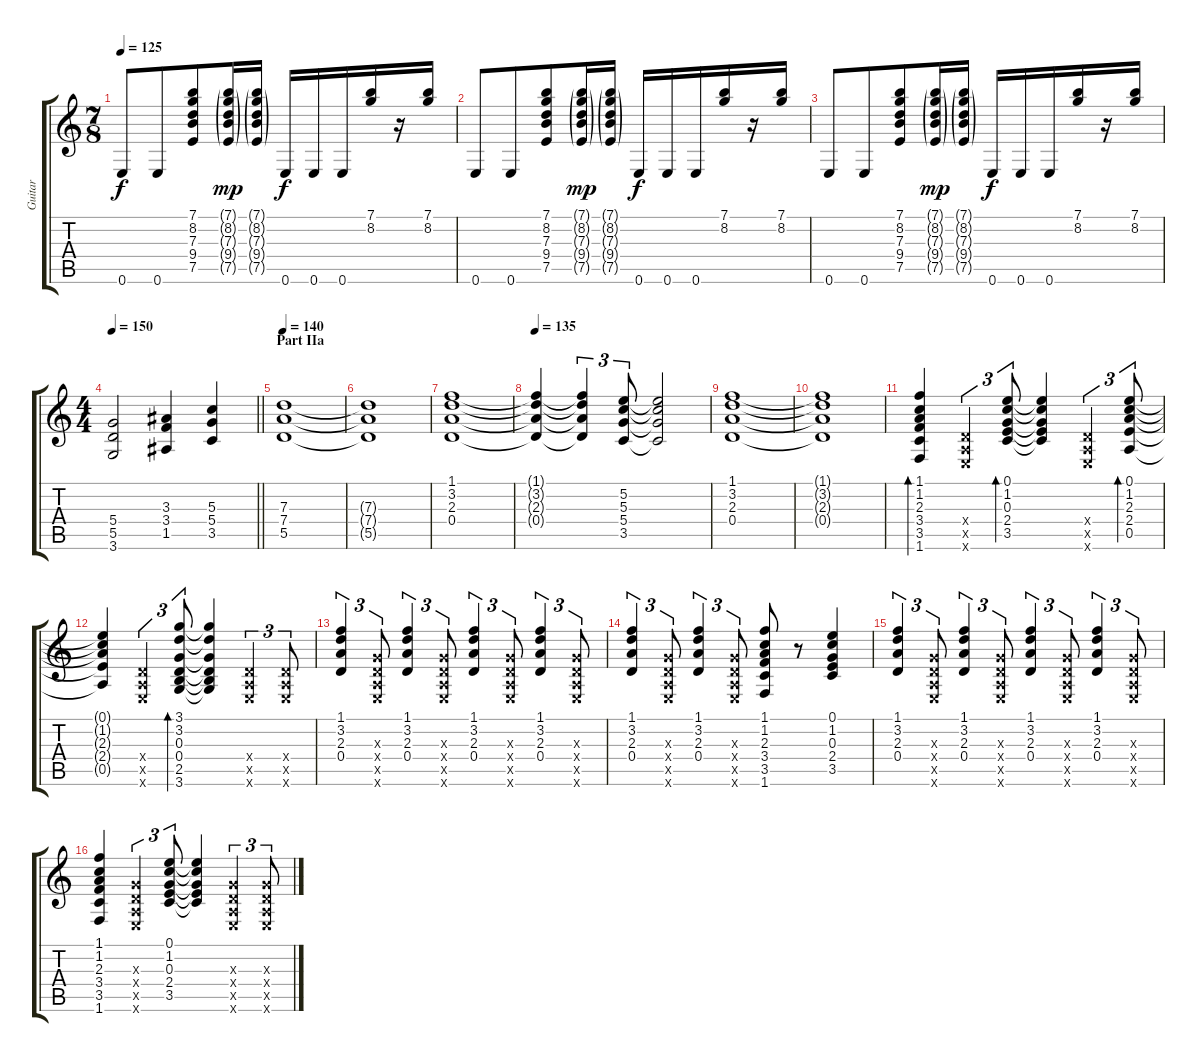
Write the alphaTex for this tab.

\track ("Guitar" "Guitar") {instrument acousticguitarsteel}
\staff {score tabs}
\tuning (E4 B3 G3 D3 A2 E2) {hide}
\ts (7 8)
\tempo 125
\clef g2
\ks c
0.6.8{dy f} 0.6.8 (7.1 8.2 7.3 9.4 7.5).8 (7.1{g} 8.2{g} 7.3{g} 9.4{g} 7.5{g}).16{dy mp} (7.1{g} 8.2{g} 7.3{g} 9.4{g} 7.5{g}).16 0.6.16{dy f} 0.6.16 0.6.16 (7.1 8.2).16 r.16 (7.1 8.2).16 |
0.6.8 0.6.8 (7.1 8.2 7.3 9.4 7.5).8 (7.1{g} 8.2{g} 7.3{g} 9.4{g} 7.5{g}).16{dy mp} (7.1{g} 8.2{g} 7.3{g} 9.4{g} 7.5{g}).16 0.6.16{dy f} 0.6.16 0.6.16 (7.1 8.2).16 r.16 (7.1 8.2).16 |
0.6.8 0.6.8 (7.1 8.2 7.3 9.4 7.5).8 (7.1{g} 8.2{g} 7.3{g} 9.4{g} 7.5{g}).16{dy mp} (7.1{g} 8.2{g} 7.3{g} 9.4{g} 7.5{g}).16 0.6.16{dy f} 0.6.16 0.6.16 (7.1 8.2).16 r.16 (7.1 8.2).16 |
\ts (4 4)
\tempo 150
\barLineRight lightlight
(5.4 5.5 3.6).2 (3.3 3.4 1.5).4 (5.3 5.4 3.5).4 |
\section ("" "Part IIa")
\tempo 140
(7.3 7.4 5.5).1 |
(7.3{t} 7.4{t} 5.5{t}).1 |
(1.1 3.2 2.3 0.4).1 |
\tempo 135
(1.1{t} 3.2{t} 2.3{t} 0.4{t}).4 (1.1{t} 3.2{t} 2.3{t} 0.4{t}).4{tu (3 2)} (5.2 5.3 5.4 3.5).8{tu (3 2)} (5.2{t} 5.3{t} 5.4{t} 3.5{t}).2 |
(1.1 3.2 2.3 0.4).1 |
(1.1{t} 3.2{t} 2.3{t} 0.4{t}).1 |
(1.1 1.2 2.3 3.4 3.5 1.6).4{bd 60} (0.4{x} 0.5{x} 0.6{x}).4{tu (3 2)} (0.1 1.2 0.3 2.4 3.5).8{tu (3 2) bd 60} (0.1{t} 1.2{t} 0.3{t} 2.4{t} 3.5{t}).4 (0.4{x} 0.5{x} 0.6{x}).4{tu (3 2)} (0.1 1.2 2.3 2.4 0.5).8{tu (3 2) bd 60} |
(0.1{t} 1.2{t} 2.3{t} 2.4{t} 0.5{t}).4 (0.4{x} 0.5{x} 0.6{x}).4{tu (3 2)} (3.1 3.2 0.3 0.4 2.5 3.6).8{tu (3 2) bd 60} (3.1{t} 3.2{t} 0.3{t} 0.4{t} 2.5{t} 3.6{t}).4 (0.4{x} 0.5{x} 0.6{x}).4{tu (3 2)} (0.4{x} 0.5{x} 0.6{x}).8{tu (3 2)} |
(1.1 3.2 2.3 0.4).4{tu (3 2)} (0.3{x} 0.4{x} 0.5{x} 0.6{x}).8{tu (3 2)} (1.1 3.2 2.3 0.4).4{tu (3 2)} (0.3{x} 0.4{x} 0.5{x} 0.6{x}).8{tu (3 2)} (1.1 3.2 2.3 0.4).4{tu (3 2)} (0.3{x} 0.4{x} 0.5{x} 0.6{x}).8{tu (3 2)} (1.1 3.2 2.3 0.4).4{tu (3 2)} (0.3{x} 0.4{x} 0.5{x} 0.6{x}).8{tu (3 2)} |
(1.1 3.2 2.3 0.4).4{tu (3 2)} (0.3{x} 0.4{x} 0.5{x} 0.6{x}).8{tu (3 2)} (1.1 3.2 2.3 0.4).4{tu (3 2)} (0.3{x} 0.4{x} 0.5{x} 0.6{x}).8{tu (3 2)} (1.1 1.2 2.3 3.4 3.5 1.6).8 r.8 (0.1 1.2 0.3 2.4 3.5).4 |
(1.1 3.2 2.3 0.4).4{tu (3 2)} (0.3{x} 0.4{x} 0.5{x} 0.6{x}).8{tu (3 2)} (1.1 3.2 2.3 0.4).4{tu (3 2)} (0.3{x} 0.4{x} 0.5{x} 0.6{x}).8{tu (3 2)} (1.1 3.2 2.3 0.4).4{tu (3 2)} (0.3{x} 0.4{x} 0.5{x} 0.6{x}).8{tu (3 2)} (1.1 3.2 2.3 0.4).4{tu (3 2)} (0.3{x} 0.4{x} 0.5{x} 0.6{x}).8{tu (3 2)} |
(1.1 1.2 2.3 3.4 3.5 1.6).4 (0.3{x} 0.4{x} 0.5{x} 0.6{x}).4{tu (3 2)} (0.1 1.2 0.3 2.4 3.5).8{tu (3 2)} (0.1{t} 1.2{t} 0.3{t} 2.4{t} 3.5{t}).4 (0.3{x} 0.4{x} 0.5{x} 0.6{x}).4{tu (3 2)} (0.3{x} 0.4{x} 0.5{x} 0.6{x}).8{tu (3 2)}
